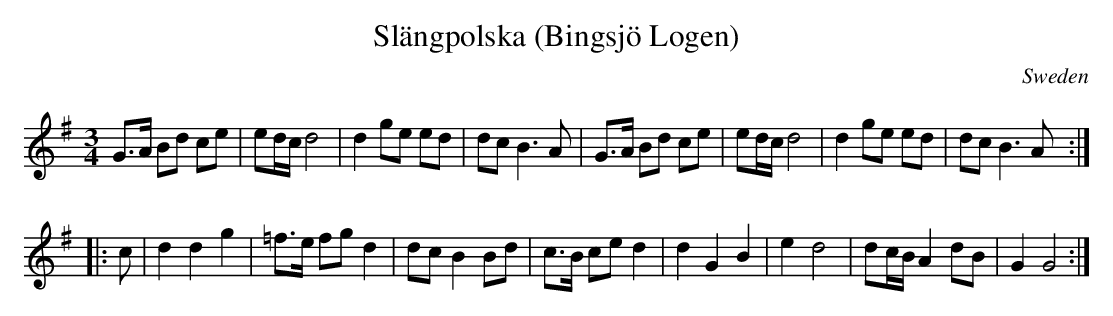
X:1
T:Slängpolska (Bingsjö Logen)
L:1/8
M:3/4
O:Sweden
K:G major
G>A Bd ce | ed/2c/2 d4 | d2 ge ed | dc B3 A |\
G>A Bd ce | ed/2c/2 d4 | d2 ge ed | dc B3A :|
|: c | \
d2d2g2 | =f>e fg d2 | dc B2 Bd | c>B ce d2 |\
d2G2B2 | e2d4 | dc/2B/2 A2 dB | G2G4:|
